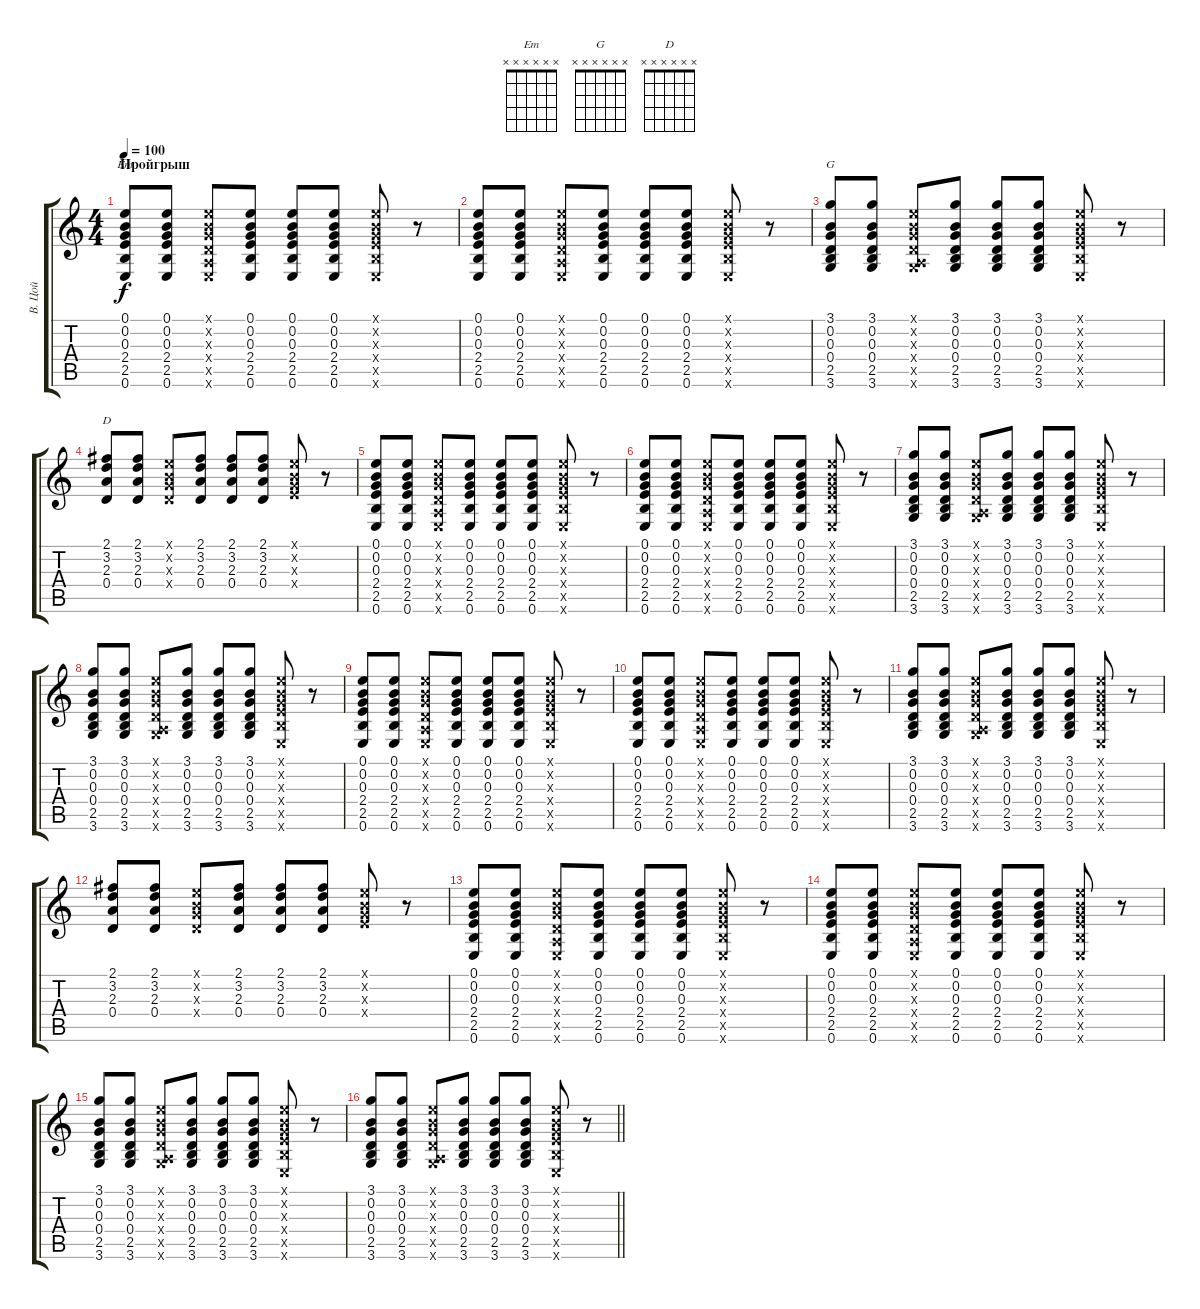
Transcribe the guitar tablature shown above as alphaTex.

\track ("В. Цой" "В. Цой") {instrument acousticguitarsteel}
\staff {score tabs}
\tuning (E4 B3 G3 D3 A2 E2) {hide}
\chord ("Em" x x x x x x)
\chord ("G" x x x x x x)
\chord ("D" x x x x x x)
\ts (4 4)
\section ("" "Пройгрыш")
\tempo 100
\clef g2
\ks c
(0.1 0.2 0.3 2.4 2.5 0.6).8{ch "Em" dy f} (0.1 0.2 0.3 2.4 2.5 0.6).8 (0.1{x} 0.2{x} 0.3{x} 0.4{x} 0.5{x} 0.6{x}).8 (0.1 0.2 0.3 2.4 2.5 0.6).8 (0.1 0.2 0.3 2.4 2.5 0.6).8 (0.1 0.2 0.3 2.4 2.5 0.6).8 (0.1{x} 0.2{x} 0.3{x} 2.4{x} 2.5{x} 0.6{x}).8 r.8 |
(0.1 0.2 0.3 2.4 2.5 0.6).8 (0.1 0.2 0.3 2.4 2.5 0.6).8 (0.1{x} 0.2{x} 0.3{x} 0.4{x} 0.5{x} 0.6{x}).8 (0.1 0.2 0.3 2.4 2.5 0.6).8 (0.1 0.2 0.3 2.4 2.5 0.6).8 (0.1 0.2 0.3 2.4 2.5 0.6).8 (0.1{x} 0.2{x} 0.3{x} 2.4{x} 2.5{x} 0.6{x}).8 r.8 |
(3.1 0.2 0.3 0.4 2.5 3.6).8{ch "G"} (3.1 0.2 0.3 0.4 2.5 3.6).8 (0.1{x} 0.2{x} 0.3{x} 0.4{x} 0.5{x} 3.6{x}).8 (3.1 0.2 0.3 0.4 2.5 3.6).8 (3.1 0.2 0.3 0.4 2.5 3.6).8 (3.1 0.2 0.3 0.4 2.5 3.6).8 (0.1{x} 0.2{x} 0.3{x} 2.4{x} 2.5{x} 0.6{x}).8 r.8 |
(2.1 3.2 2.3 0.4).8{ch "D"} (2.1 3.2 2.3 0.4).8 (0.1{x} 0.2{x} 0.3{x} 0.4{x}).8 (2.1 3.2 2.3 0.4).8 (2.1 3.2 2.3 0.4).8 (2.1 3.2 2.3 0.4).8 (0.1{x} 0.2{x} 0.3{x} 2.4{x}).8 r.8 |
(0.1 0.2 0.3 2.4 2.5 0.6).8 (0.1 0.2 0.3 2.4 2.5 0.6).8 (0.1{x} 0.2{x} 0.3{x} 0.4{x} 0.5{x} 0.6{x}).8 (0.1 0.2 0.3 2.4 2.5 0.6).8 (0.1 0.2 0.3 2.4 2.5 0.6).8 (0.1 0.2 0.3 2.4 2.5 0.6).8 (0.1{x} 0.2{x} 0.3{x} 2.4{x} 2.5{x} 0.6{x}).8 r.8 |
(0.1 0.2 0.3 2.4 2.5 0.6).8 (0.1 0.2 0.3 2.4 2.5 0.6).8 (0.1{x} 0.2{x} 0.3{x} 0.4{x} 0.5{x} 0.6{x}).8 (0.1 0.2 0.3 2.4 2.5 0.6).8 (0.1 0.2 0.3 2.4 2.5 0.6).8 (0.1 0.2 0.3 2.4 2.5 0.6).8 (0.1{x} 0.2{x} 0.3{x} 2.4{x} 2.5{x} 0.6{x}).8 r.8 |
(3.1 0.2 0.3 0.4 2.5 3.6).8 (3.1 0.2 0.3 0.4 2.5 3.6).8 (0.1{x} 0.2{x} 0.3{x} 0.4{x} 0.5{x} 3.6{x}).8 (3.1 0.2 0.3 0.4 2.5 3.6).8 (3.1 0.2 0.3 0.4 2.5 3.6).8 (3.1 0.2 0.3 0.4 2.5 3.6).8 (0.1{x} 0.2{x} 0.3{x} 2.4{x} 2.5{x} 0.6{x}).8 r.8 |
(3.1 0.2 0.3 0.4 2.5 3.6).8 (3.1 0.2 0.3 0.4 2.5 3.6).8 (0.1{x} 0.2{x} 0.3{x} 0.4{x} 0.5{x} 3.6{x}).8 (3.1 0.2 0.3 0.4 2.5 3.6).8 (3.1 0.2 0.3 0.4 2.5 3.6).8 (3.1 0.2 0.3 0.4 2.5 3.6).8 (0.1{x} 0.2{x} 0.3{x} 2.4{x} 2.5{x} 0.6{x}).8 r.8 |
(0.1 0.2 0.3 2.4 2.5 0.6).8 (0.1 0.2 0.3 2.4 2.5 0.6).8 (0.1{x} 0.2{x} 0.3{x} 0.4{x} 0.5{x} 0.6{x}).8 (0.1 0.2 0.3 2.4 2.5 0.6).8 (0.1 0.2 0.3 2.4 2.5 0.6).8 (0.1 0.2 0.3 2.4 2.5 0.6).8 (0.1{x} 0.2{x} 0.3{x} 2.4{x} 2.5{x} 0.6{x}).8 r.8 |
(0.1 0.2 0.3 2.4 2.5 0.6).8 (0.1 0.2 0.3 2.4 2.5 0.6).8 (0.1{x} 0.2{x} 0.3{x} 0.4{x} 0.5{x} 0.6{x}).8 (0.1 0.2 0.3 2.4 2.5 0.6).8 (0.1 0.2 0.3 2.4 2.5 0.6).8 (0.1 0.2 0.3 2.4 2.5 0.6).8 (0.1{x} 0.2{x} 0.3{x} 2.4{x} 2.5{x} 0.6{x}).8 r.8 |
(3.1 0.2 0.3 0.4 2.5 3.6).8 (3.1 0.2 0.3 0.4 2.5 3.6).8 (0.1{x} 0.2{x} 0.3{x} 0.4{x} 0.5{x} 3.6{x}).8 (3.1 0.2 0.3 0.4 2.5 3.6).8 (3.1 0.2 0.3 0.4 2.5 3.6).8 (3.1 0.2 0.3 0.4 2.5 3.6).8 (0.1{x} 0.2{x} 0.3{x} 2.4{x} 2.5{x} 0.6{x}).8 r.8 |
(2.1 3.2 2.3 0.4).8 (2.1 3.2 2.3 0.4).8 (0.1{x} 0.2{x} 0.3{x} 0.4{x}).8 (2.1 3.2 2.3 0.4).8 (2.1 3.2 2.3 0.4).8 (2.1 3.2 2.3 0.4).8 (0.1{x} 0.2{x} 0.3{x} 2.4{x}).8 r.8 |
(0.1 0.2 0.3 2.4 2.5 0.6).8 (0.1 0.2 0.3 2.4 2.5 0.6).8 (0.1{x} 0.2{x} 0.3{x} 0.4{x} 0.5{x} 0.6{x}).8 (0.1 0.2 0.3 2.4 2.5 0.6).8 (0.1 0.2 0.3 2.4 2.5 0.6).8 (0.1 0.2 0.3 2.4 2.5 0.6).8 (0.1{x} 0.2{x} 0.3{x} 2.4{x} 2.5{x} 0.6{x}).8 r.8 |
(0.1 0.2 0.3 2.4 2.5 0.6).8 (0.1 0.2 0.3 2.4 2.5 0.6).8 (0.1{x} 0.2{x} 0.3{x} 0.4{x} 0.5{x} 0.6{x}).8 (0.1 0.2 0.3 2.4 2.5 0.6).8 (0.1 0.2 0.3 2.4 2.5 0.6).8 (0.1 0.2 0.3 2.4 2.5 0.6).8 (0.1{x} 0.2{x} 0.3{x} 2.4{x} 2.5{x} 0.6{x}).8 r.8 |
(3.1 0.2 0.3 0.4 2.5 3.6).8 (3.1 0.2 0.3 0.4 2.5 3.6).8 (0.1{x} 0.2{x} 0.3{x} 0.4{x} 0.5{x} 3.6{x}).8 (3.1 0.2 0.3 0.4 2.5 3.6).8 (3.1 0.2 0.3 0.4 2.5 3.6).8 (3.1 0.2 0.3 0.4 2.5 3.6).8 (0.1{x} 0.2{x} 0.3{x} 2.4{x} 2.5{x} 0.6{x}).8 r.8 |
\barLineRight lightlight
(3.1 0.2 0.3 0.4 2.5 3.6).8 (3.1 0.2 0.3 0.4 2.5 3.6).8 (0.1{x} 0.2{x} 0.3{x} 0.4{x} 0.5{x} 3.6{x}).8 (3.1 0.2 0.3 0.4 2.5 3.6).8 (3.1 0.2 0.3 0.4 2.5 3.6).8 (3.1 0.2 0.3 0.4 2.5 3.6).8 (0.1{x} 0.2{x} 0.3{x} 2.4{x} 2.5{x} 0.6{x}).8 r.8
